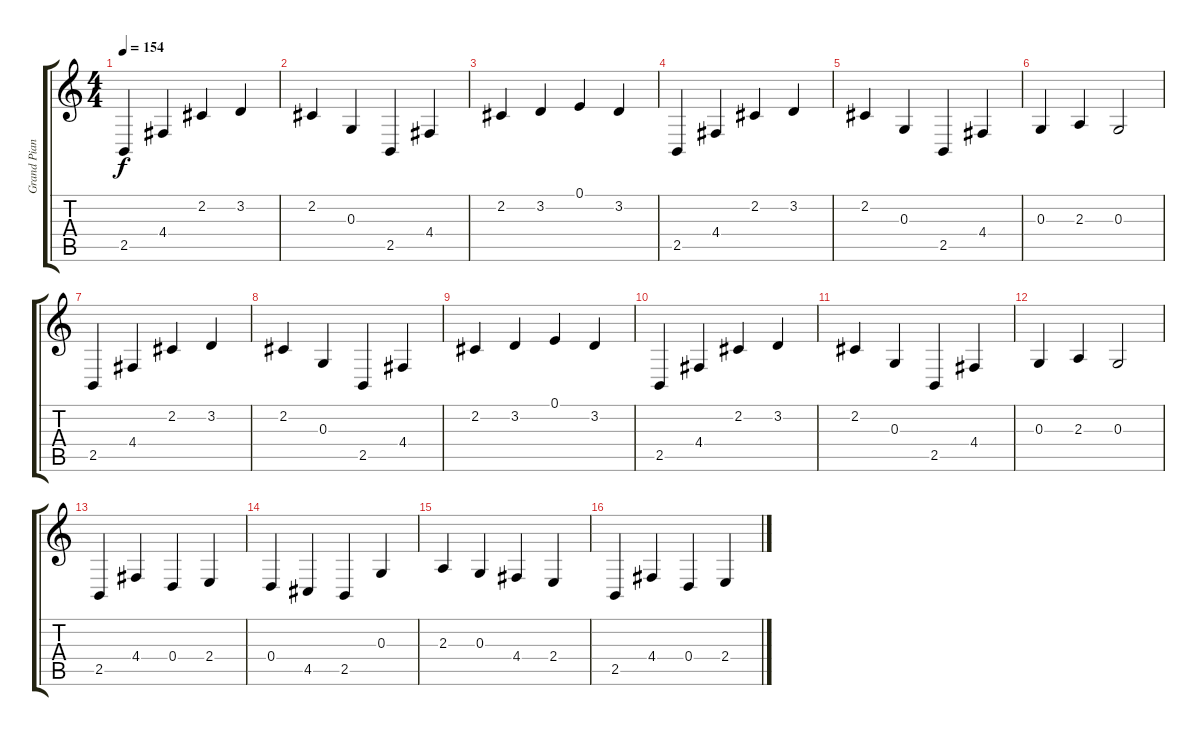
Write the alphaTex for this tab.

\track ("Grand Piano" "Grand Pian") {instrument acousticgrandpiano}
\staff {score tabs}
\tuning (E4 B3 G3 D3 A2 E2) {hide}
\ts (4 4)
\tempo 154
\clef g2
\ks c
2.5.4{dy f} 4.4.4 2.2.4 3.2.4 |
2.2.4 0.3.4 2.5.4 4.4.4 |
2.2.4 3.2.4 0.1.4 3.2.4 |
2.5.4 4.4.4 2.2.4 3.2.4 |
2.2.4 0.3.4 2.5.4 4.4.4 |
0.3.4 2.3.4 0.3.2 |
2.5.4 4.4.4 2.2.4 3.2.4 |
2.2.4 0.3.4 2.5.4 4.4.4 |
2.2.4 3.2.4 0.1.4 3.2.4 |
2.5.4 4.4.4 2.2.4 3.2.4 |
2.2.4 0.3.4 2.5.4 4.4.4 |
0.3.4 2.3.4 0.3.2 |
2.5.4 4.4.4 0.4.4 2.4.4 |
0.4.4 4.5.4 2.5.4 0.3.4 |
2.3.4 0.3.4 4.4.4 2.4.4 |
2.5.4 4.4.4 0.4.4 2.4.4
